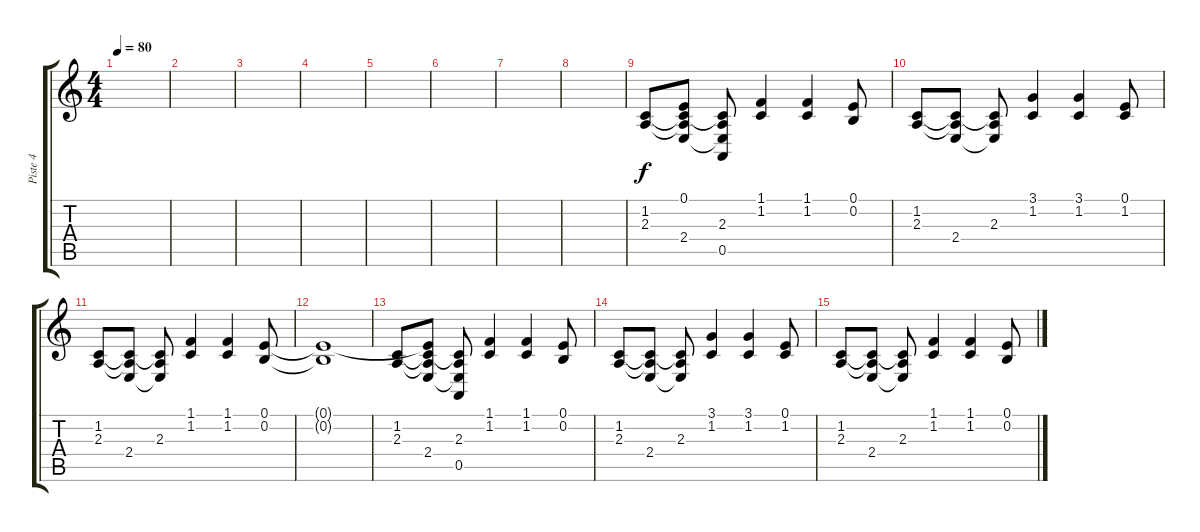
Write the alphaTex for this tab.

\track ("Piste 4" "Piste 4") {instrument acousticgrandpiano}
\staff {score tabs}
\tuning (E4 B3 G3 D3 A2 E2) {hide}
\ts (4 4)
\tempo 80
\clef g2
\ks c
|
|
|
|
|
|
|
|
(1.2 2.3).8 (0.1 1.2{t} 2.3{t} 2.4).8 (1.2{t} 2.3 2.4{t} 0.5).8 (1.1 1.2).4 (1.1 1.2).4 (0.1 0.2).8 |
(1.2 2.3).8 (1.2{t} 2.3{t} 2.4).8 (1.2{t} 2.3 2.4{t}).8 (3.1 1.2).4 (3.1 1.2).4 (0.1 1.2).8 |
(1.2 2.3).8 (1.2{t} 2.3{t} 2.4).8 (1.2{t} 2.3 2.4{t}).8 (1.1 1.2).4 (1.1 1.2).4 (0.1 0.2).8 |
(0.1{t} 0.2{t}).1 |
(1.2 2.3).8 (0.1{t} 1.2{t} 2.3{t} 2.4).8 (1.2{t} 2.3 2.4{t} 0.5).8 (1.1 1.2).4 (1.1 1.2).4 (0.1 0.2).8 |
(1.2 2.3).8 (1.2{t} 2.3{t} 2.4).8 (1.2{t} 2.3 2.4{t}).8 (3.1 1.2).4 (3.1 1.2).4 (0.1 1.2).8 |
(1.2 2.3).8 (1.2{t} 2.3{t} 2.4).8 (1.2{t} 2.3 2.4{t}).8 (1.1 1.2).4 (1.1 1.2).4 (0.1 0.2).8
